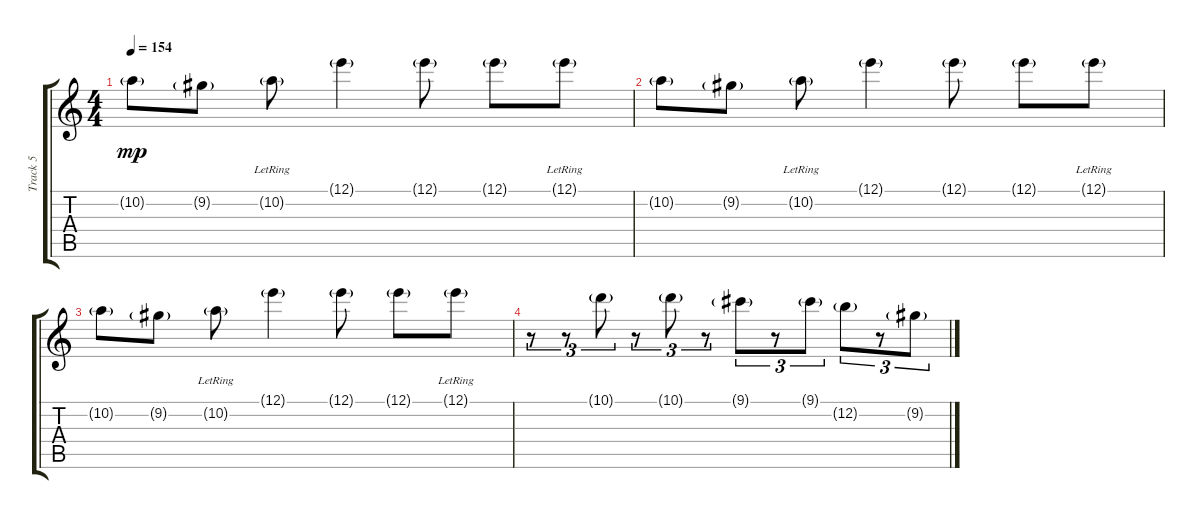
\track ("Track 5" "Track 5") {instrument acousticguitarsteel}
\staff {score tabs}
\tuning (E4 B3 G3 D3 A2 E2) {hide}
\ts (4 4)
\tempo 154
\clef g2
\ks c
10.2{g}.8{dy mp instrument overdrivenguitar} 9.2{g}.8 10.2{g lr}.8 12.1{g}.4 12.1{g}.8 12.1{g}.8 12.1{g lr}.8 |
10.2{g}.8 9.2{g}.8 10.2{g lr}.8 12.1{g}.4 12.1{g}.8 12.1{g}.8 12.1{g lr}.8 |
10.2{g}.8 9.2{g}.8 10.2{g lr}.8 12.1{g}.4 12.1{g}.8 12.1{g}.8 12.1{g lr}.8 |
r.8{tu (3 2)} r.8{tu (3 2)} 10.1{g}.8{tu (3 2)} r.8{tu (3 2)} 10.1{g}.8{tu (3 2)} r.8{tu (3 2)} 9.1{g}.8{tu (3 2)} r.8{tu (3 2)} 9.1{g}.8{tu (3 2)} 12.2{g}.8{tu (3 2)} r.8{tu (3 2)} 9.2{g}.8{tu (3 2)}
